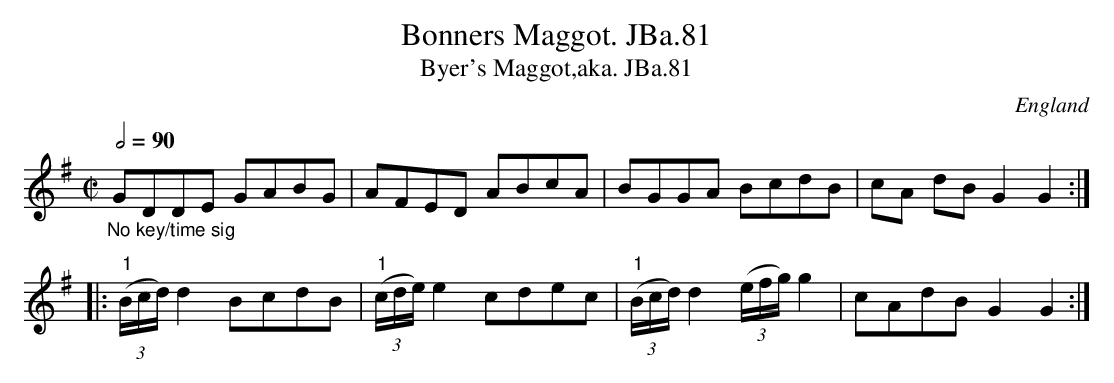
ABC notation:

X:1
T:Bonners Maggot. JBa.81
T:Byer's Maggot,aka. JBa.81
L:1/8
M:C|
O:England
Q:1/2=90
K:G major
"_No key/time sig"GDDE GABG | AFED ABcA |\
BGGA BcdB | cA dB G2G2 :|!
|:"1"(3(B/c/d/) d2 BcdB |"1" (3(c/d/e/) e2 cdec |\
"1"(3(B/c/d/) d2 (3(e/f/g/) g2 | cAdB G2 G2 :|
